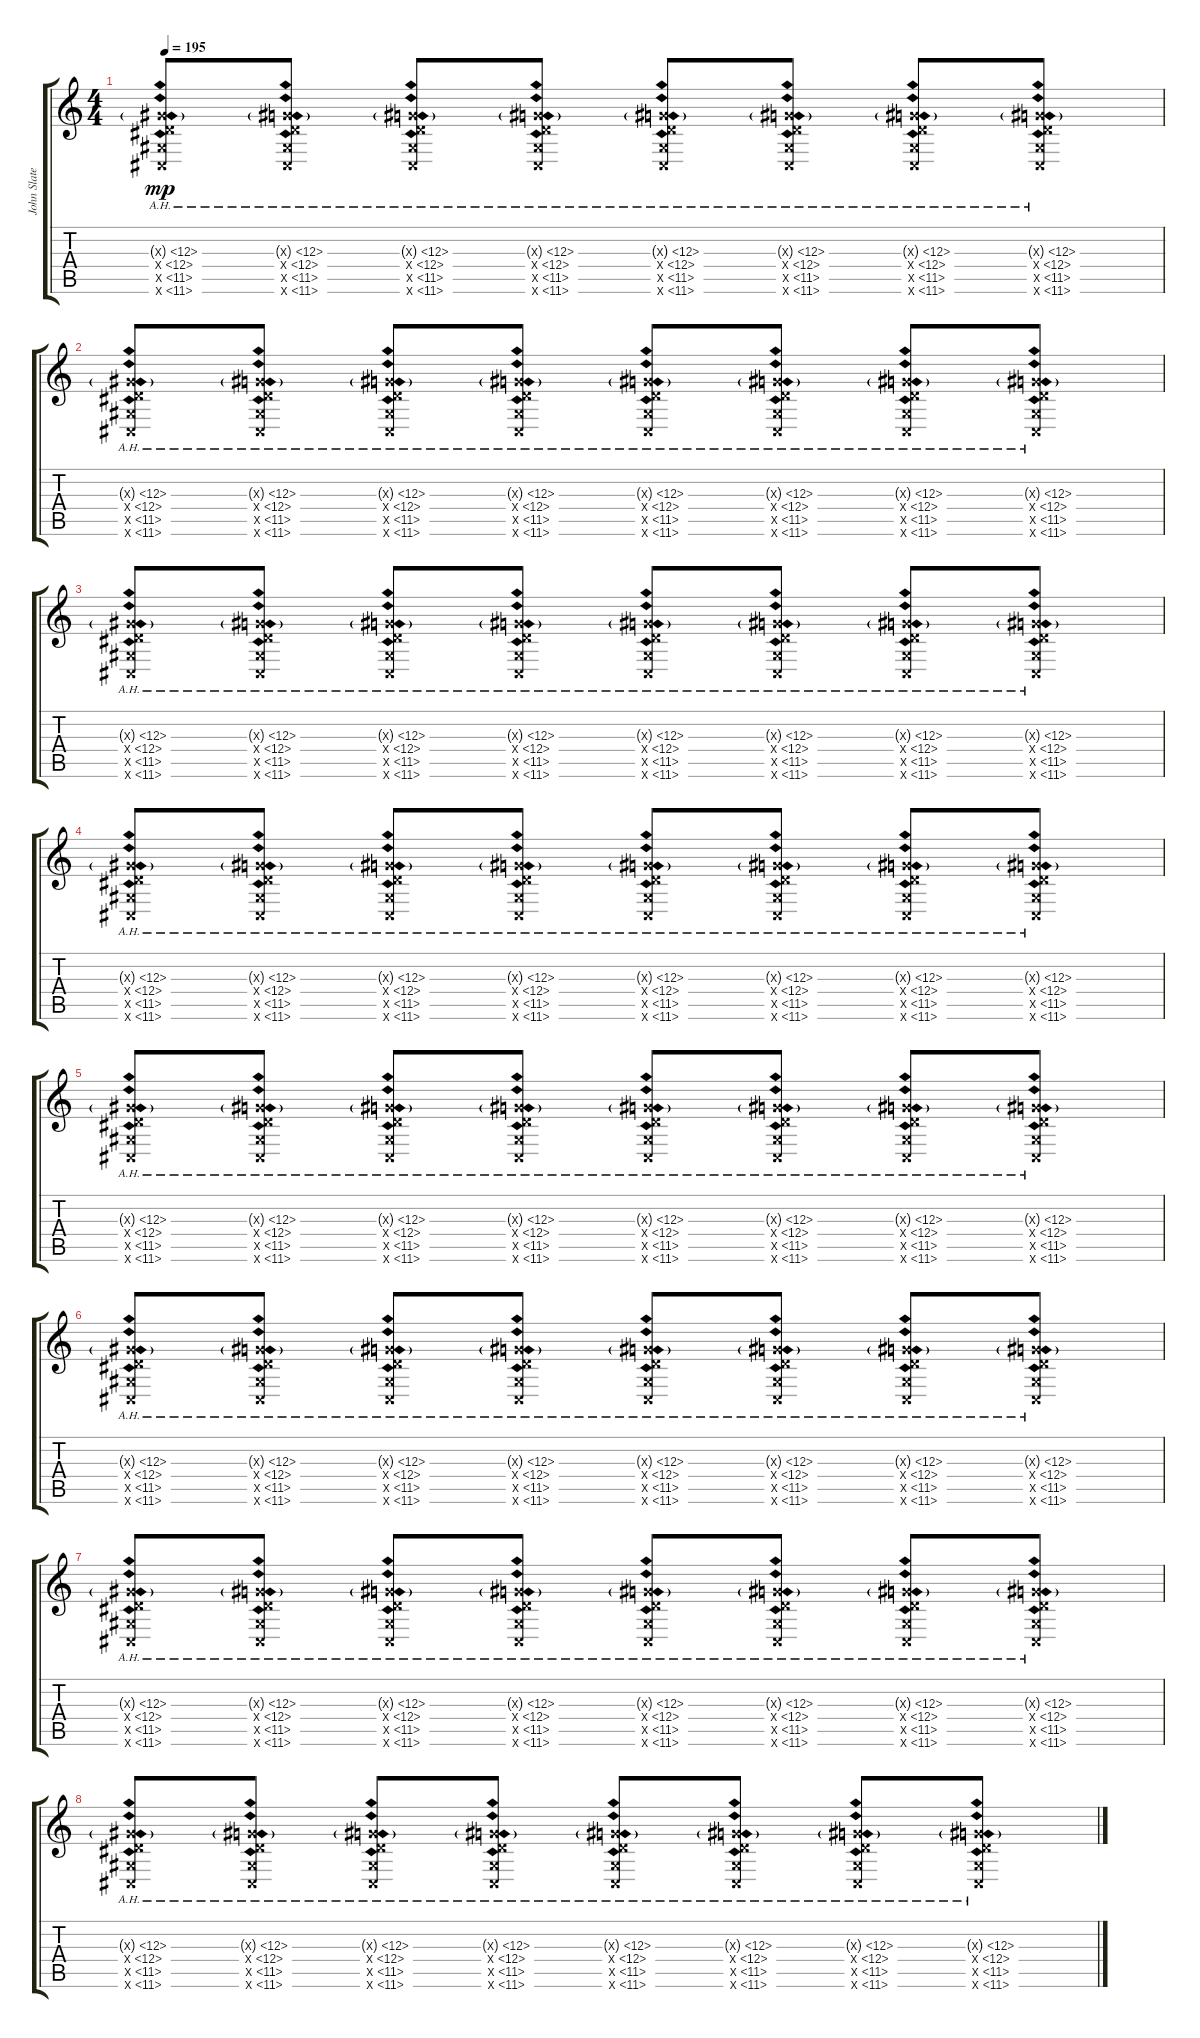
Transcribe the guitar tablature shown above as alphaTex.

\track ("John Slater" "John Slate") {instrument distortionguitar}
\staff {score tabs}
\tuning (E4 B3 G3 D3 A2 D2) {hide}
\ts (4 4)
\tempo 195
\clef g2
\ks c
(0.3{ah 12 g x} 0.4{ah 12 x} -1.5{ah 12 x} -1.6{ah 12 x}).8{dy mp volume 12} (0.3{ah 12 g x} 0.4{ah 12 x} -1.5{ah 12 x} -1.6{ah 12 x}).8 (0.3{ah 12 g x} 0.4{ah 12 x} -1.5{ah 12 x} -1.6{ah 12 x}).8 (0.3{ah 12 g x} 0.4{ah 12 x} -1.5{ah 12 x} -1.6{ah 12 x}).8 (0.3{ah 12 g x} 0.4{ah 12 x} -1.5{ah 12 x} -1.6{ah 12 x}).8 (0.3{ah 12 g x} 0.4{ah 12 x} -1.5{ah 12 x} -1.6{ah 12 x}).8 (0.3{ah 12 g x} 0.4{ah 12 x} -1.5{ah 12 x} -1.6{ah 12 x}).8 (0.3{ah 12 g x} 0.4{ah 12 x} -1.5{ah 12 x} -1.6{ah 12 x}).8 |
(0.3{ah 12 g x} 0.4{ah 12 x} -1.5{ah 12 x} -1.6{ah 12 x}).8 (0.3{ah 12 g x} 0.4{ah 12 x} -1.5{ah 12 x} -1.6{ah 12 x}).8 (0.3{ah 12 g x} 0.4{ah 12 x} -1.5{ah 12 x} -1.6{ah 12 x}).8 (0.3{ah 12 g x} 0.4{ah 12 x} -1.5{ah 12 x} -1.6{ah 12 x}).8 (0.3{ah 12 g x} 0.4{ah 12 x} -1.5{ah 12 x} -1.6{ah 12 x}).8 (0.3{ah 12 g x} 0.4{ah 12 x} -1.5{ah 12 x} -1.6{ah 12 x}).8 (0.3{ah 12 g x} 0.4{ah 12 x} -1.5{ah 12 x} -1.6{ah 12 x}).8 (0.3{ah 12 g x} 0.4{ah 12 x} -1.5{ah 12 x} -1.6{ah 12 x}).8 |
(0.3{ah 12 g x} 0.4{ah 12 x} -1.5{ah 12 x} -1.6{ah 12 x}).8 (0.3{ah 12 g x} 0.4{ah 12 x} -1.5{ah 12 x} -1.6{ah 12 x}).8 (0.3{ah 12 g x} 0.4{ah 12 x} -1.5{ah 12 x} -1.6{ah 12 x}).8 (0.3{ah 12 g x} 0.4{ah 12 x} -1.5{ah 12 x} -1.6{ah 12 x}).8 (0.3{ah 12 g x} 0.4{ah 12 x} -1.5{ah 12 x} -1.6{ah 12 x}).8 (0.3{ah 12 g x} 0.4{ah 12 x} -1.5{ah 12 x} -1.6{ah 12 x}).8 (0.3{ah 12 g x} 0.4{ah 12 x} -1.5{ah 12 x} -1.6{ah 12 x}).8 (0.3{ah 12 g x} 0.4{ah 12 x} -1.5{ah 12 x} -1.6{ah 12 x}).8 |
(0.3{ah 12 g x} 0.4{ah 12 x} -1.5{ah 12 x} -1.6{ah 12 x}).8 (0.3{ah 12 g x} 0.4{ah 12 x} -1.5{ah 12 x} -1.6{ah 12 x}).8 (0.3{ah 12 g x} 0.4{ah 12 x} -1.5{ah 12 x} -1.6{ah 12 x}).8 (0.3{ah 12 g x} 0.4{ah 12 x} -1.5{ah 12 x} -1.6{ah 12 x}).8 (0.3{ah 12 g x} 0.4{ah 12 x} -1.5{ah 12 x} -1.6{ah 12 x}).8 (0.3{ah 12 g x} 0.4{ah 12 x} -1.5{ah 12 x} -1.6{ah 12 x}).8 (0.3{ah 12 g x} 0.4{ah 12 x} -1.5{ah 12 x} -1.6{ah 12 x}).8 (0.3{ah 12 g x} 0.4{ah 12 x} -1.5{ah 12 x} -1.6{ah 12 x}).8 |
(0.3{ah 12 g x} 0.4{ah 12 x} -1.5{ah 12 x} -1.6{ah 12 x}).8 (0.3{ah 12 g x} 0.4{ah 12 x} -1.5{ah 12 x} -1.6{ah 12 x}).8 (0.3{ah 12 g x} 0.4{ah 12 x} -1.5{ah 12 x} -1.6{ah 12 x}).8 (0.3{ah 12 g x} 0.4{ah 12 x} -1.5{ah 12 x} -1.6{ah 12 x}).8 (0.3{ah 12 g x} 0.4{ah 12 x} -1.5{ah 12 x} -1.6{ah 12 x}).8 (0.3{ah 12 g x} 0.4{ah 12 x} -1.5{ah 12 x} -1.6{ah 12 x}).8 (0.3{ah 12 g x} 0.4{ah 12 x} -1.5{ah 12 x} -1.6{ah 12 x}).8 (0.3{ah 12 g x} 0.4{ah 12 x} -1.5{ah 12 x} -1.6{ah 12 x}).8 |
(0.3{ah 12 g x} 0.4{ah 12 x} -1.5{ah 12 x} -1.6{ah 12 x}).8 (0.3{ah 12 g x} 0.4{ah 12 x} -1.5{ah 12 x} -1.6{ah 12 x}).8 (0.3{ah 12 g x} 0.4{ah 12 x} -1.5{ah 12 x} -1.6{ah 12 x}).8 (0.3{ah 12 g x} 0.4{ah 12 x} -1.5{ah 12 x} -1.6{ah 12 x}).8 (0.3{ah 12 g x} 0.4{ah 12 x} -1.5{ah 12 x} -1.6{ah 12 x}).8 (0.3{ah 12 g x} 0.4{ah 12 x} -1.5{ah 12 x} -1.6{ah 12 x}).8 (0.3{ah 12 g x} 0.4{ah 12 x} -1.5{ah 12 x} -1.6{ah 12 x}).8 (0.3{ah 12 g x} 0.4{ah 12 x} -1.5{ah 12 x} -1.6{ah 12 x}).8 |
(0.3{ah 12 g x} 0.4{ah 12 x} -1.5{ah 12 x} -1.6{ah 12 x}).8 (0.3{ah 12 g x} 0.4{ah 12 x} -1.5{ah 12 x} -1.6{ah 12 x}).8 (0.3{ah 12 g x} 0.4{ah 12 x} -1.5{ah 12 x} -1.6{ah 12 x}).8 (0.3{ah 12 g x} 0.4{ah 12 x} -1.5{ah 12 x} -1.6{ah 12 x}).8 (0.3{ah 12 g x} 0.4{ah 12 x} -1.5{ah 12 x} -1.6{ah 12 x}).8 (0.3{ah 12 g x} 0.4{ah 12 x} -1.5{ah 12 x} -1.6{ah 12 x}).8 (0.3{ah 12 g x} 0.4{ah 12 x} -1.5{ah 12 x} -1.6{ah 12 x}).8 (0.3{ah 12 g x} 0.4{ah 12 x} -1.5{ah 12 x} -1.6{ah 12 x}).8 |
(0.3{ah 12 g x} 0.4{ah 12 x} -1.5{ah 12 x} -1.6{ah 12 x}).8 (0.3{ah 12 g x} 0.4{ah 12 x} -1.5{ah 12 x} -1.6{ah 12 x}).8 (0.3{ah 12 g x} 0.4{ah 12 x} -1.5{ah 12 x} -1.6{ah 12 x}).8 (0.3{ah 12 g x} 0.4{ah 12 x} -1.5{ah 12 x} -1.6{ah 12 x}).8 (0.3{ah 12 g x} 0.4{ah 12 x} -1.5{ah 12 x} -1.6{ah 12 x}).8 (0.3{ah 12 g x} 0.4{ah 12 x} -1.5{ah 12 x} -1.6{ah 12 x}).8 (0.3{ah 12 g x} 0.4{ah 12 x} -1.5{ah 12 x} -1.6{ah 12 x}).8 (0.3{ah 12 g x} 0.4{ah 12 x} -1.5{ah 12 x} -1.6{ah 12 x}).8
